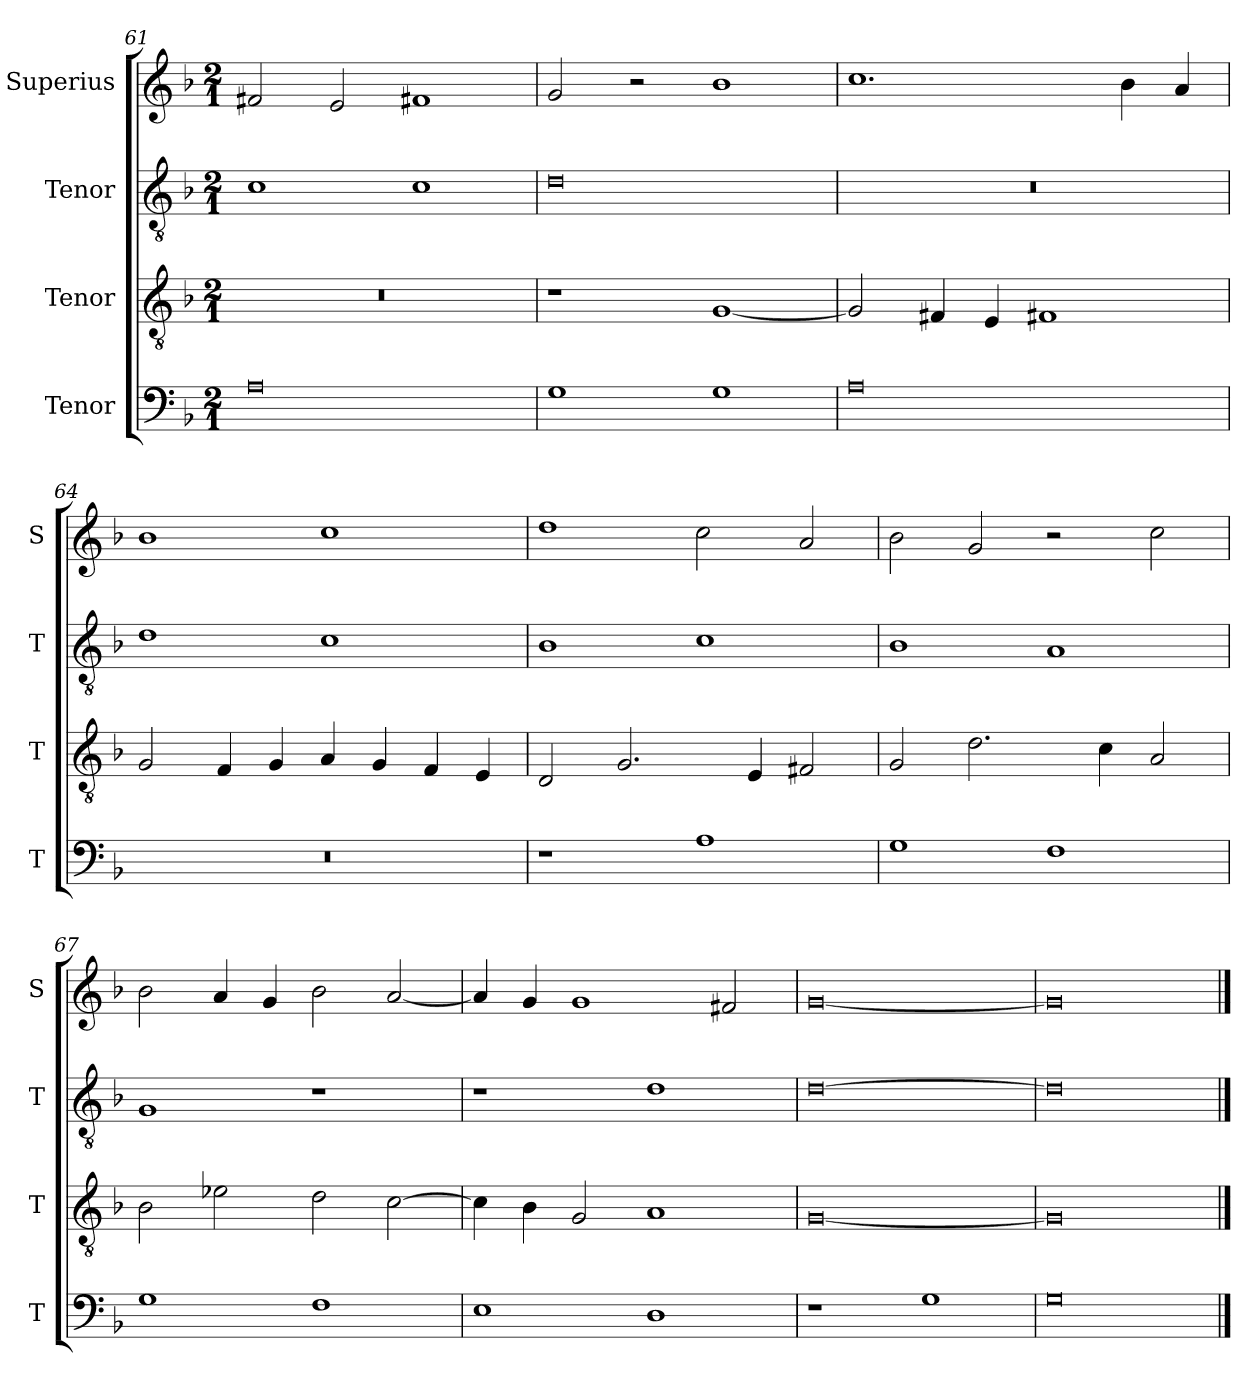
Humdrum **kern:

**kern	**kern	**kern	**kern
*part4	*part3	*part2	*part1
*staff4	*staff3	*staff2	*staff1
*I"Tenor	*I"Tenor	*I"Tenor	*I"Superius
*I'T	*I'T	*I'T	*I'S
*clefF4	*clefGv2	*clefGv2	*clefG2
*k[b-]	*k[b-]	*k[b-]	*k[b-]
*M2/1	*M2/1	*M2/1	*M2/1
=61	=61	=61	=61
0A	0r	1c	2f#X
.	.	.	2e
.	.	1c	1f#X
=62	=62	=62	=62
1G	1r	0d	2g
.	.	.	2r
1G	[1G	.	1b-
=63	=63	=63	=63
0A	2G]	0r	1.cc
.	4F#X	.	.
.	4E	.	.
.	1F#X	.	.
.	.	.	4b-
.	.	.	4a
=64	=64	=64	=64
0r	2G	1d	1b-
.	4F	.	.
.	4G	.	.
.	4A	1c	1cc
.	4G	.	.
.	4F	.	.
.	4E	.	.
=65	=65	=65	=65
1r	2D	1B-	1dd
.	2.G	.	.
1A	.	1c	2cc
.	4E	.	.
.	2F#X	.	2a
=66	=66	=66	=66
1G	2G	1B-	2b-
.	2.d	.	2g
1F	.	1A	2r
.	4c	.	.
.	2A	.	2cc
=67	=67	=67	=67
1G	2B-	1G	2b-
.	2e-X	.	4a
.	.	.	4g
1F	2d	1r	2b-
.	[2c	.	[2a
=68	=68	=68	=68
1E	4c]	1r	4a]
.	4B-	.	4g
.	2G	.	1g
1D	1A	1d	.
.	.	.	2f#X
=69	=69	=69	=69
1r	[0G	[0d	[0g
1G	.	.	.
=70	=70	=70	=70
0G	0G]	0d]	0g]
==	==	==	==
*-	*-	*-	*-
